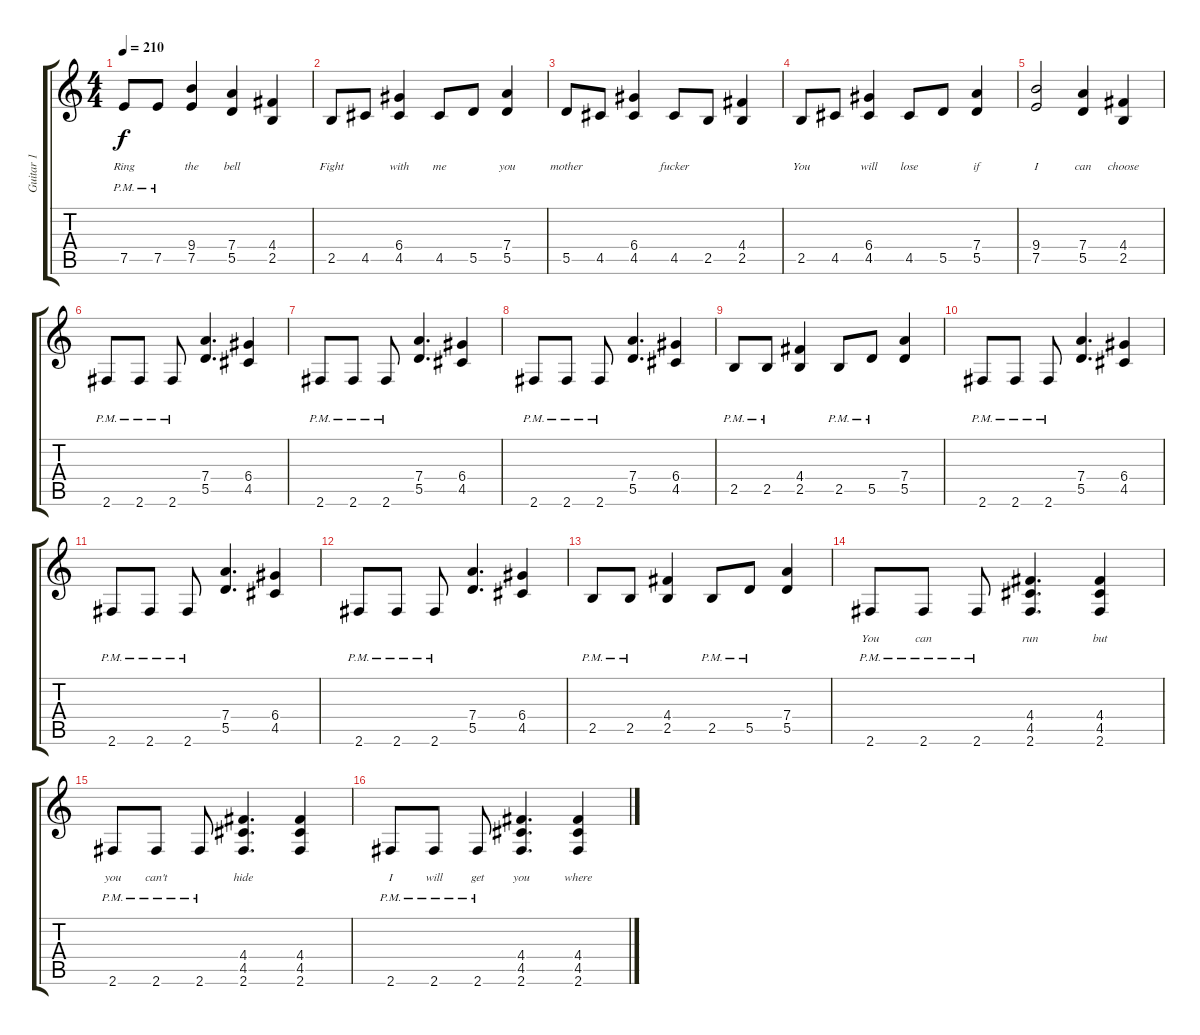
\track ("Guitar 1" "Guitar 1") {instrument distortionguitar}
\staff {score tabs}
\tuning (E4 B3 G3 D3 A2 E2) {hide}
\ts (4 4)
\tempo 210
\clef g2
\ks c
7.5{pm}.8{lyrics (0 "") lyrics (1 "") lyrics (2 "Ring") lyrics (3 "") lyrics (4 "") dy f} 7.5{pm}.8{lyrics (0 "") lyrics (1 "") lyrics (2 "") lyrics (3 "") lyrics (4 "")} (9.4 7.5).4{lyrics (0 "") lyrics (1 "") lyrics (2 "the") lyrics (3 "") lyrics (4 "")} (7.4 5.5).4{lyrics (0 "") lyrics (1 "") lyrics (2 "bell") lyrics (3 "") lyrics (4 "")} (4.4 2.5).4{lyrics (0 "") lyrics (1 "") lyrics (2 "") lyrics (3 "") lyrics (4 "")} |
2.5.8{lyrics (0 "") lyrics (1 "") lyrics (2 "Fight") lyrics (3 "") lyrics (4 "")} 4.5.8{lyrics (0 "") lyrics (1 "") lyrics (2 "") lyrics (3 "") lyrics (4 "")} (6.4 4.5).4{lyrics (0 "") lyrics (1 "") lyrics (2 "with") lyrics (3 "") lyrics (4 "")} 4.5.8{lyrics (0 "") lyrics (1 "") lyrics (2 "me") lyrics (3 "") lyrics (4 "")} 5.5.8{lyrics (0 "") lyrics (1 "") lyrics (2 "") lyrics (3 "") lyrics (4 "")} (7.4 5.5).4{lyrics (0 "") lyrics (1 "") lyrics (2 "you") lyrics (3 "") lyrics (4 "")} |
5.5.8{lyrics (0 "") lyrics (1 "") lyrics (2 "mother") lyrics (3 "") lyrics (4 "")} 4.5.8{lyrics (0 "") lyrics (1 "") lyrics (2 "") lyrics (3 "") lyrics (4 "")} (6.4 4.5).4{lyrics (0 "") lyrics (1 "") lyrics (2 "") lyrics (3 "") lyrics (4 "")} 4.5.8{lyrics (0 "") lyrics (1 "") lyrics (2 "fucker") lyrics (3 "") lyrics (4 "")} 2.5.8{lyrics (0 "") lyrics (1 "") lyrics (2 "") lyrics (3 "") lyrics (4 "")} (4.4 2.5).4{lyrics (0 "") lyrics (1 "") lyrics (2 "") lyrics (3 "") lyrics (4 "")} |
2.5.8{lyrics (0 "") lyrics (1 "") lyrics (2 "You") lyrics (3 "") lyrics (4 "")} 4.5.8{lyrics (0 "") lyrics (1 "") lyrics (2 "") lyrics (3 "") lyrics (4 "")} (6.4 4.5).4{lyrics (0 "") lyrics (1 "") lyrics (2 "will") lyrics (3 "") lyrics (4 "")} 4.5.8{lyrics (0 "") lyrics (1 "") lyrics (2 "lose") lyrics (3 "") lyrics (4 "")} 5.5.8{lyrics (0 "") lyrics (1 "") lyrics (2 "") lyrics (3 "") lyrics (4 "")} (7.4 5.5).4{lyrics (0 "") lyrics (1 "") lyrics (2 "if") lyrics (3 "") lyrics (4 "")} |
(9.4 7.5).2{lyrics (0 "") lyrics (1 "") lyrics (2 "I") lyrics (3 "") lyrics (4 "")} (7.4 5.5).4{lyrics (0 "") lyrics (1 "") lyrics (2 "can") lyrics (3 "") lyrics (4 "")} (4.4 2.5).4{lyrics (0 "") lyrics (1 "") lyrics (2 "choose") lyrics (3 "") lyrics (4 "")} |
2.6{pm}.8{lyrics (0 "") lyrics (1 "") lyrics (2 "") lyrics (3 "") lyrics (4 "")} 2.6{pm}.8{lyrics (0 "") lyrics (1 "") lyrics (2 "") lyrics (3 "") lyrics (4 "")} 2.6{pm}.8{lyrics (0 "") lyrics (1 "") lyrics (2 "") lyrics (3 "") lyrics (4 "")} (7.4 5.5).4{d lyrics (0 "") lyrics (1 "") lyrics (2 "") lyrics (3 "") lyrics (4 "")} (6.4 4.5).4{lyrics (0 "") lyrics (1 "") lyrics (2 "") lyrics (3 "") lyrics (4 "")} |
2.6{pm}.8{lyrics (0 "") lyrics (1 "") lyrics (2 "") lyrics (3 "") lyrics (4 "")} 2.6{pm}.8{lyrics (0 "") lyrics (1 "") lyrics (2 "") lyrics (3 "") lyrics (4 "")} 2.6{pm}.8{lyrics (0 "") lyrics (1 "") lyrics (2 "") lyrics (3 "") lyrics (4 "")} (7.4 5.5).4{d lyrics (0 "") lyrics (1 "") lyrics (2 "") lyrics (3 "") lyrics (4 "")} (6.4 4.5).4{lyrics (0 "") lyrics (1 "") lyrics (2 "") lyrics (3 "") lyrics (4 "")} |
2.6{pm}.8{lyrics (0 "") lyrics (1 "") lyrics (2 "") lyrics (3 "") lyrics (4 "")} 2.6{pm}.8{lyrics (0 "") lyrics (1 "") lyrics (2 "") lyrics (3 "") lyrics (4 "")} 2.6{pm}.8{lyrics (0 "") lyrics (1 "") lyrics (2 "") lyrics (3 "") lyrics (4 "")} (7.4 5.5).4{d lyrics (0 "") lyrics (1 "") lyrics (2 "") lyrics (3 "") lyrics (4 "")} (6.4 4.5).4{lyrics (0 "") lyrics (1 "") lyrics (2 "") lyrics (3 "") lyrics (4 "")} |
2.5{pm}.8{lyrics (0 "") lyrics (1 "") lyrics (2 "") lyrics (3 "") lyrics (4 "")} 2.5{pm}.8{lyrics (0 "") lyrics (1 "") lyrics (2 "") lyrics (3 "") lyrics (4 "")} (4.4 2.5).4{lyrics (0 "") lyrics (1 "") lyrics (2 "") lyrics (3 "") lyrics (4 "")} 2.5{pm}.8{lyrics (0 "") lyrics (1 "") lyrics (2 "") lyrics (3 "") lyrics (4 "")} 5.5{pm}.8{lyrics (0 "") lyrics (1 "") lyrics (2 "") lyrics (3 "") lyrics (4 "")} (7.4 5.5).4{lyrics (0 "") lyrics (1 "") lyrics (2 "") lyrics (3 "") lyrics (4 "")} |
2.6{pm}.8{lyrics (0 "") lyrics (1 "") lyrics (2 "") lyrics (3 "") lyrics (4 "")} 2.6{pm}.8{lyrics (0 "") lyrics (1 "") lyrics (2 "") lyrics (3 "") lyrics (4 "")} 2.6{pm}.8{lyrics (0 "") lyrics (1 "") lyrics (2 "") lyrics (3 "") lyrics (4 "")} (7.4 5.5).4{d lyrics (0 "") lyrics (1 "") lyrics (2 "") lyrics (3 "") lyrics (4 "")} (6.4 4.5).4{lyrics (0 "") lyrics (1 "") lyrics (2 "") lyrics (3 "") lyrics (4 "")} |
2.6{pm}.8{lyrics (0 "") lyrics (1 "") lyrics (2 "") lyrics (3 "") lyrics (4 "")} 2.6{pm}.8{lyrics (0 "") lyrics (1 "") lyrics (2 "") lyrics (3 "") lyrics (4 "")} 2.6{pm}.8{lyrics (0 "") lyrics (1 "") lyrics (2 "") lyrics (3 "") lyrics (4 "")} (7.4 5.5).4{d lyrics (0 "") lyrics (1 "") lyrics (2 "") lyrics (3 "") lyrics (4 "")} (6.4 4.5).4{lyrics (0 "") lyrics (1 "") lyrics (2 "") lyrics (3 "") lyrics (4 "")} |
2.6{pm}.8{lyrics (0 "") lyrics (1 "") lyrics (2 "") lyrics (3 "") lyrics (4 "")} 2.6{pm}.8{lyrics (0 "") lyrics (1 "") lyrics (2 "") lyrics (3 "") lyrics (4 "")} 2.6{pm}.8{lyrics (0 "") lyrics (1 "") lyrics (2 "") lyrics (3 "") lyrics (4 "")} (7.4 5.5).4{d lyrics (0 "") lyrics (1 "") lyrics (2 "") lyrics (3 "") lyrics (4 "")} (6.4 4.5).4{lyrics (0 "") lyrics (1 "") lyrics (2 "") lyrics (3 "") lyrics (4 "")} |
2.5{pm}.8{lyrics (0 "") lyrics (1 "") lyrics (2 "") lyrics (3 "") lyrics (4 "")} 2.5{pm}.8{lyrics (0 "") lyrics (1 "") lyrics (2 "") lyrics (3 "") lyrics (4 "")} (4.4 2.5).4{lyrics (0 "") lyrics (1 "") lyrics (2 "") lyrics (3 "") lyrics (4 "")} 2.5{pm}.8{lyrics (0 "") lyrics (1 "") lyrics (2 "") lyrics (3 "") lyrics (4 "")} 5.5{pm}.8{lyrics (0 "") lyrics (1 "") lyrics (2 "") lyrics (3 "") lyrics (4 "")} (7.4 5.5).4{lyrics (0 "") lyrics (1 "") lyrics (2 "") lyrics (3 "") lyrics (4 "")} |
2.6{pm}.8{lyrics (0 "") lyrics (1 "") lyrics (2 "You") lyrics (3 "") lyrics (4 "")} 2.6{pm}.8{lyrics (0 "") lyrics (1 "") lyrics (2 "can") lyrics (3 "") lyrics (4 "")} 2.6{pm}.8{lyrics (0 "") lyrics (1 "") lyrics (2 "") lyrics (3 "") lyrics (4 "")} (4.4 4.5 2.6).4{d lyrics (0 "") lyrics (1 "") lyrics (2 "run") lyrics (3 "") lyrics (4 "")} (4.4 4.5 2.6).4{lyrics (0 "") lyrics (1 "") lyrics (2 "but") lyrics (3 "") lyrics (4 "")} |
2.6{pm}.8{lyrics (0 "") lyrics (1 "") lyrics (2 "you") lyrics (3 "") lyrics (4 "")} 2.6{pm}.8{lyrics (0 "") lyrics (1 "") lyrics (2 "can't") lyrics (3 "") lyrics (4 "")} 2.6{pm}.8{lyrics (0 "") lyrics (1 "") lyrics (2 "") lyrics (3 "") lyrics (4 "")} (4.4 4.5 2.6).4{d lyrics (0 "") lyrics (1 "") lyrics (2 "hide") lyrics (3 "") lyrics (4 "")} (4.4 4.5 2.6).4{lyrics (0 "") lyrics (1 "") lyrics (2 "") lyrics (3 "") lyrics (4 "")} |
2.6{pm}.8{lyrics (0 "") lyrics (1 "") lyrics (2 "I") lyrics (3 "") lyrics (4 "")} 2.6{pm}.8{lyrics (0 "") lyrics (1 "") lyrics (2 "will") lyrics (3 "") lyrics (4 "")} 2.6{pm}.8{lyrics (0 "") lyrics (1 "") lyrics (2 "get") lyrics (3 "") lyrics (4 "")} (4.4 4.5 2.6).4{d lyrics (0 "") lyrics (1 "") lyrics (2 "you") lyrics (3 "") lyrics (4 "")} (4.4 4.5 2.6).4{lyrics (0 "") lyrics (1 "") lyrics (2 "where") lyrics (3 "") lyrics (4 "")}
